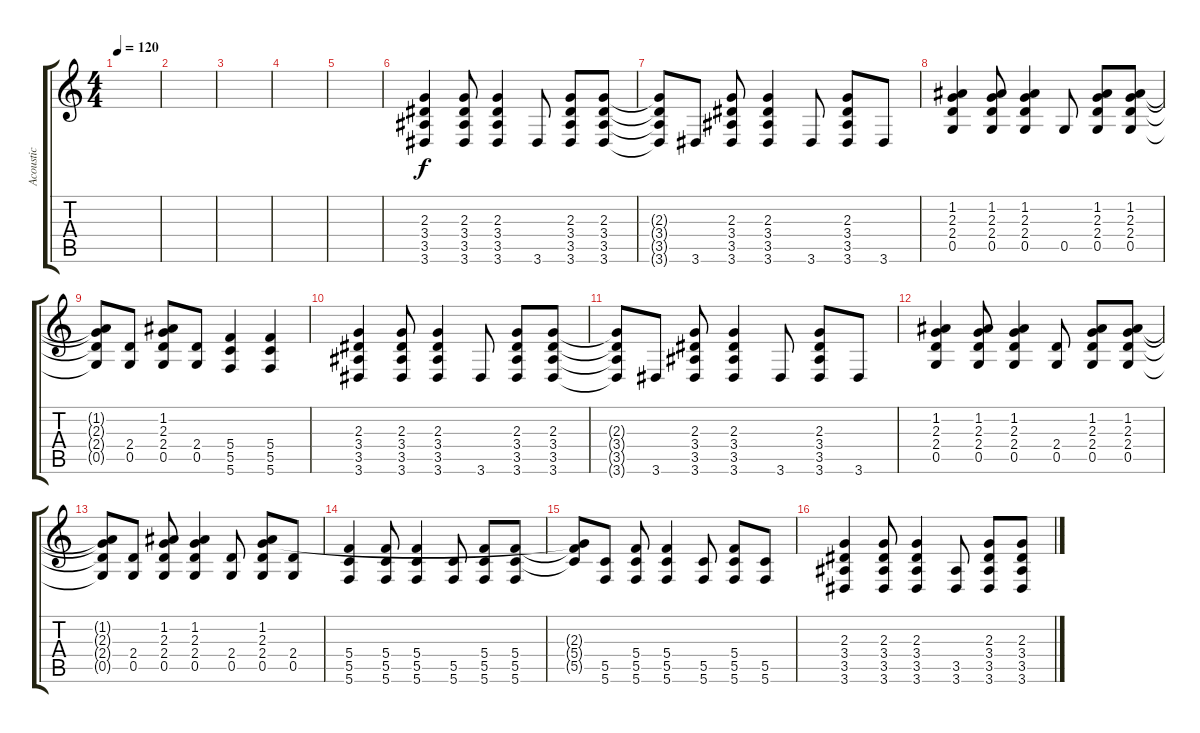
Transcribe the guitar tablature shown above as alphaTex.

\track ("Acoustic" "Acoustic") {instrument acousticguitarnylon}
\staff {score tabs}
\tuning (D4 A3 F3 C3 G2 C2) {hide}
\ts (4 4)
\tempo 120
\clef g2
\ks c
|
|
|
|
|
(2.3 3.4 3.5 3.6).4{volume 0} (2.3 3.4 3.5 3.6).8{volume 13} (2.3 3.4 3.5 3.6).4 3.6.8 (2.3 3.4 3.5 3.6).8 (2.3 3.4 3.5 3.6).8 |
(2.3{t} 3.4{t} 3.5{t} 3.6{t}).8 3.6.8 (2.3 3.4 3.5 3.6).8 (2.3 3.4 3.5 3.6).4 3.6.8 (2.3 3.4 3.5 3.6).8 3.6.8 |
(1.2 2.3 2.4 0.5).4 (1.2 2.3 2.4 0.5).8 (1.2 2.3 2.4 0.5).4 0.5.8 (1.2 2.3 2.4 0.5).8 (1.2 2.3 2.4 0.5).8 |
(1.2{t} 2.3{t} 2.4{t} 0.5{t}).8 (2.4 0.5).8 (1.2 2.3 2.4 0.5).8 (2.4 0.5).8 (5.4 5.5 5.6).4 (5.4 5.5 5.6).4 |
(2.3 3.4 3.5 3.6).4 (2.3 3.4 3.5 3.6).8 (2.3 3.4 3.5 3.6).4 3.6.8 (2.3 3.4 3.5 3.6).8 (2.3 3.4 3.5 3.6).8 |
(2.3{t} 3.4{t} 3.5{t} 3.6{t}).8 3.6.8 (2.3 3.4 3.5 3.6).8 (2.3 3.4 3.5 3.6).4 3.6.8 (2.3 3.4 3.5 3.6).8 3.6.8 |
(1.2 2.3 2.4 0.5).4 (1.2 2.3 2.4 0.5).8 (1.2 2.3 2.4 0.5).4 (2.4 0.5).8 (1.2 2.3 2.4 0.5).8 (1.2 2.3 2.4 0.5).8 |
(1.2{t} 2.3{t} 2.4{t} 0.5{t}).8 (2.4 0.5).8 (1.2 2.3 2.4 0.5).8 (1.2 2.3 2.4 0.5).4 (2.4 0.5).8 (1.2 2.3 2.4 0.5).8 (2.4 0.5).8 |
(5.4 5.5 5.6).4 (5.4 5.5 5.6).8 (5.4 5.5 5.6).4 (5.5 5.6).8 (5.4 5.5 5.6).8 (5.4 5.5 5.6).8 |
(2.3{t} 5.4{t} 5.5{t}).8 (5.5 5.6).8 (5.4 5.5 5.6).8 (5.4 5.5 5.6).4 (5.5 5.6).8 (5.4 5.5 5.6).8 (5.5 5.6).8 |
(2.3 3.4 3.5 3.6).4 (2.3 3.4 3.5 3.6).8 (2.3 3.4 3.5 3.6).4 (3.5 3.6).8 (2.3 3.4 3.5 3.6).8 (2.3 3.4 3.5 3.6).8
